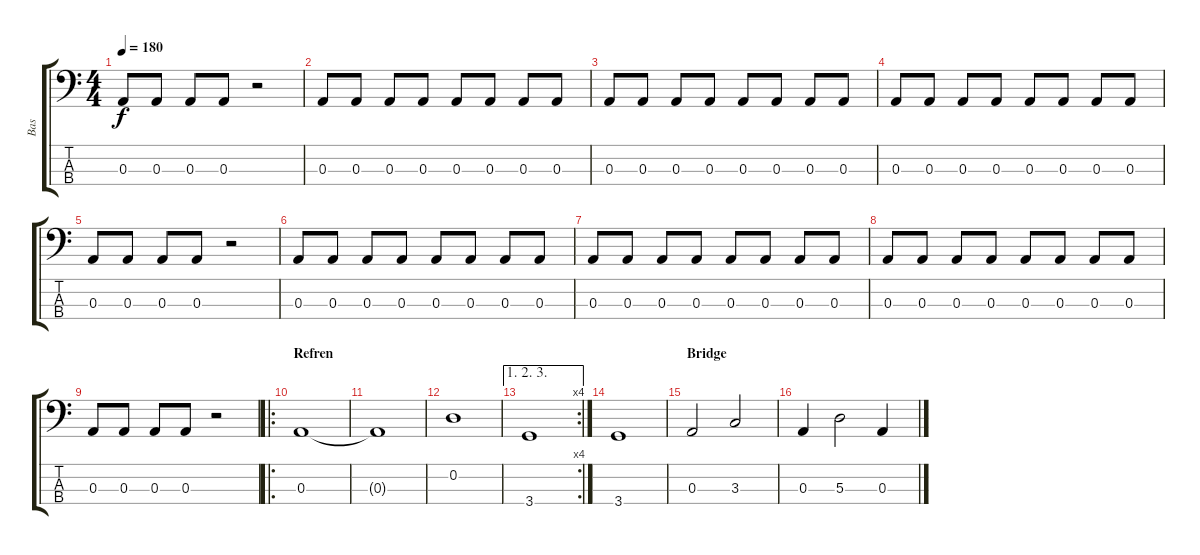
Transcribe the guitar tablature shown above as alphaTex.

\track ("Bas" "Bas") {instrument electricbassfinger}
\staff {score tabs}
\tuning (G2 D2 A1 E1) {hide}
\ts (4 4)
\tempo 180
\clef f4
\ks c
0.3.8{dy f} 0.3.8 0.3.8 0.3.8 r.2 |
0.3.8 0.3.8 0.3.8 0.3.8 0.3.8 0.3.8 0.3.8 0.3.8 |
0.3.8 0.3.8 0.3.8 0.3.8 0.3.8 0.3.8 0.3.8 0.3.8 |
0.3.8 0.3.8 0.3.8 0.3.8 0.3.8 0.3.8 0.3.8 0.3.8 |
0.3.8 0.3.8 0.3.8 0.3.8 r.2 |
0.3.8 0.3.8 0.3.8 0.3.8 0.3.8 0.3.8 0.3.8 0.3.8 |
0.3.8 0.3.8 0.3.8 0.3.8 0.3.8 0.3.8 0.3.8 0.3.8 |
0.3.8 0.3.8 0.3.8 0.3.8 0.3.8 0.3.8 0.3.8 0.3.8 |
0.3.8 0.3.8 0.3.8 0.3.8 r.2 |
\ro
\section ("" "Refren")
0.3.1 |
0.3{t}.1 |
0.2.1 |
\ae (1 2 3)
\rc 4
3.4.1 |
3.4.1 |
\section ("" "Bridge")
0.3.2 3.3.2 |
0.3.4 5.3.2 0.3.4
